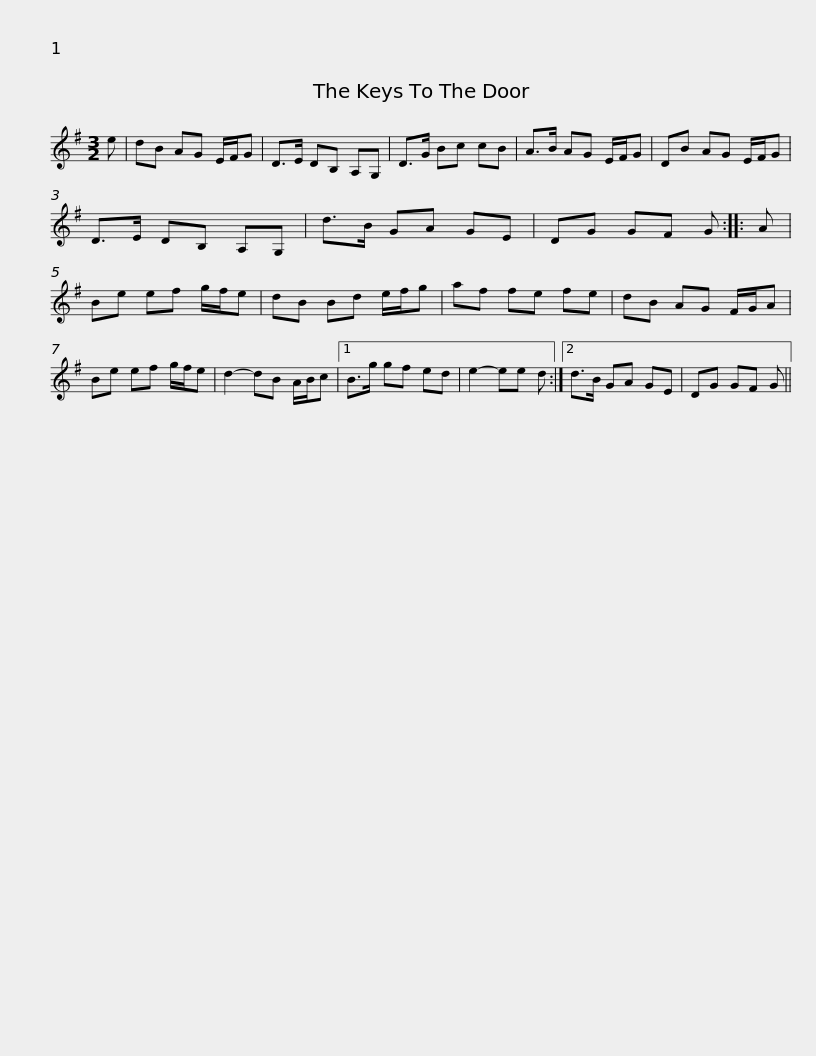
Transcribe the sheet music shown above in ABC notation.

X:1
L:1/8
M:3/2
I:linebreak $
K:G
V:1 treble
V:1
 e | dB AG E/F/G | D>E DB, A,G, | D>G Bc cB | A>B AG E/F/G | %5
 DB AG E/F/G | D>E DB, A,G, |$ d>B GA GE | DG GF G :: A | %10
 Be ef g/f/e | dB Bd e/f/g | af fe fe | dB AG F/G/A |$ Be ef g/f/e | %15
 d2- dB A/B/c |1 B>g gf ed | e2- ee d :|2 d>B GA GE | DG GF G || %20
